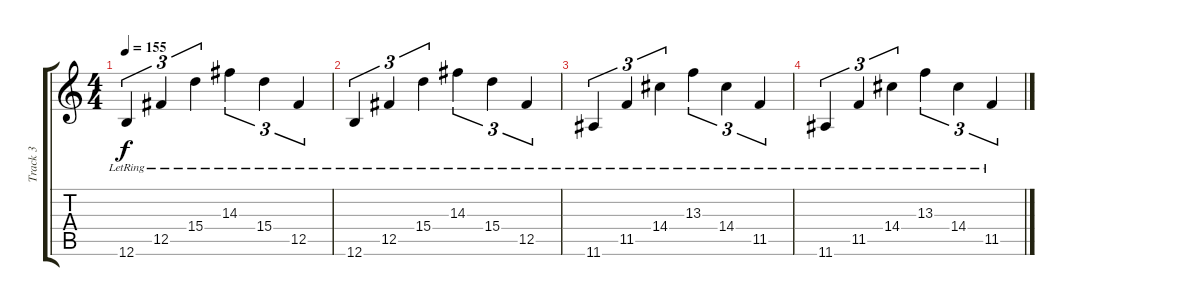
\track ("Track 3" "Track 3") {instrument distortionguitar}
\staff {score tabs}
\tuning (Db4 Ab3 E3 B2 Gb2 B1) {hide}
\ts (4 4)
\tempo 155
\clef g2
\ks c
12.6{lr}.4{tu (3 2) dy f} 12.5{lr}.4{tu (3 2)} 15.4{lr}.4{tu (3 2)} 14.3{lr}.4{tu (3 2)} 15.4{lr}.4{tu (3 2)} 12.5{lr}.4{tu (3 2)} |
12.6{lr}.4{tu (3 2)} 12.5{lr}.4{tu (3 2)} 15.4{lr}.4{tu (3 2)} 14.3{lr}.4{tu (3 2)} 15.4{lr}.4{tu (3 2)} 12.5{lr}.4{tu (3 2)} |
11.6{lr}.4{tu (3 2)} 11.5{lr}.4{tu (3 2)} 14.4{lr}.4{tu (3 2)} 13.3{lr}.4{tu (3 2)} 14.4{lr}.4{tu (3 2)} 11.5{lr}.4{tu (3 2)} |
11.6{lr}.4{tu (3 2)} 11.5{lr}.4{tu (3 2)} 14.4{lr}.4{tu (3 2)} 13.3{lr}.4{tu (3 2)} 14.4{lr}.4{tu (3 2)} 11.5{lr}.4{tu (3 2)}
